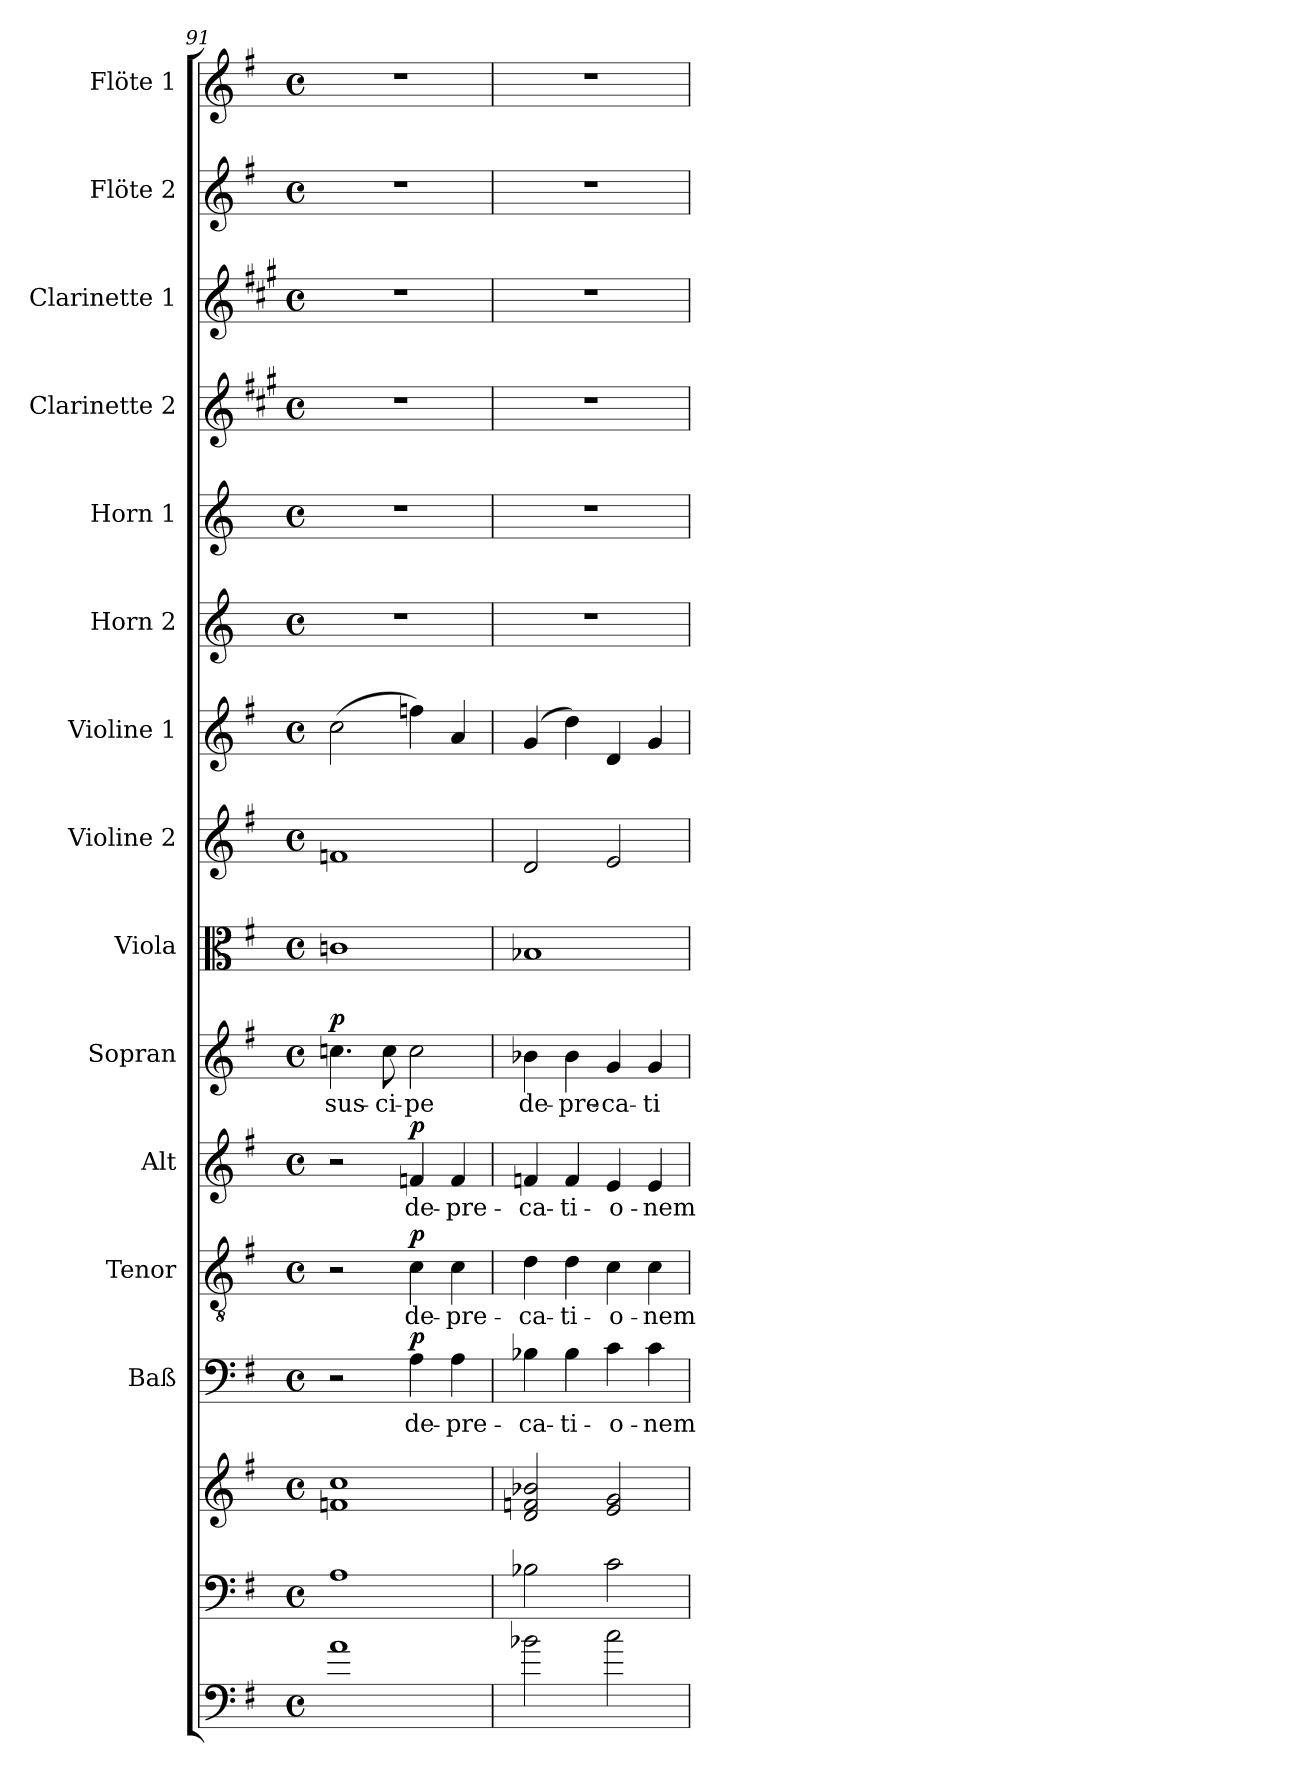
**kern	**kern	**kern	**kern	**text	**dynam	**kern	**text	**dynam	**kern	**text	**dynam	**kern	**text	**dynam	**kern	**kern	**kern	**kern	**kern	**kern	**kern	**kern	**kern
*part15	*part14	*part14	*part13	*part13	*part13	*part12	*part12	*part12	*part11	*part11	*part11	*part10	*part10	*part10	*part9	*part8	*part7	*part6	*part5	*part4	*part3	*part2	*part1
*staff16	*staff15	*staff14	*staff13	*staff13	*staff13	*staff12	*staff12	*staff12	*staff11	*staff11	*staff11	*staff10	*staff10	*staff10	*staff9	*staff8	*staff7	*staff6	*staff5	*staff4	*staff3	*staff2	*staff1
*	*	*	*I"Baß	*	*	*I"Tenor	*	*	*I"Alt	*	*	*I"Sopran	*	*	*I"Viola	*I"Violine 2	*I"Violine 1	*I"Horn 2	*I"Horn 1	*I"Clarinette 2	*I"Clarinette 1	*I"Flöte 2	*I"Flöte 1
*	*	*	*I'Baß	*	*	*I'Ten	*	*	*I'Alt	*	*	*I'Sop	*	*	*I'Vla.	*I'Vln. 2	*I'Vln. 1	*I'Hrn. 2	*I'Hrn. 1	*I'Cl. 2	*I'Cl. 1	*I'Fl. 2	*I'Fl. 1
!!LO:PB:g=z
*clefF4	*clefF4	*clefG2	*clefF4	*	*	*clefGv2	*	*	*clefG2	*	*	*clefG2	*	*	*clefC3	*clefG2	*clefG2	*clefG2	*clefG2	*clefG2	*clefG2	*clefG2	*clefG2
*ITrd7c12	*	*	*	*	*	*	*	*	*	*	*	*	*	*	*	*	*	*ITrd3c5	*ITrd3c5	*ITrd1c2	*ITrd1c2	*	*
*k[f#]	*k[f#]	*k[f#]	*k[f#]	*	*	*k[f#]	*	*	*k[f#]	*	*	*k[f#]	*	*	*k[f#]	*k[f#]	*k[f#]	*k[f#]	*k[f#]	*k[f#]	*k[f#]	*k[f#]	*k[f#]
*G:	*G:	*G:	*G:	*	*	*G:	*	*	*G:	*	*	*G:	*	*	*G:	*G:	*G:	*G:	*G:	*G:	*G:	*G:	*G:
*M4/4	*M4/4	*M4/4	*M4/4	*	*	*M4/4	*	*	*M4/4	*	*	*M4/4	*	*	*M4/4	*M4/4	*M4/4	*M4/4	*M4/4	*M4/4	*M4/4	*M4/4	*M4/4
*met(c)	*met(c)	*met(c)	*met(c)	*	*	*met(c)	*	*	*met(c)	*	*	*met(c)	*	*	*met(c)	*met(c)	*met(c)	*met(c)	*met(c)	*met(c)	*met(c)	*met(c)	*met(c)
=91	=91	=91	=91	=91	=91	=91	=91	=91	=91	=91	=91	=91	=91	=91	=91	=91	=91	=91	=91	=91	=91	=91	=91
!	!	!	!	!	!	!	!	!	!	!	!	!	!LO:LY:b	!LO:DY:a	!	!	!	!	!	!	!	!	!
1A	1A	1fn 1cc	2r	.	.	2r	.	.	2r	.	.	4.ccn\	sus-	p	1cn	1fn	(>2cc\	1r	1r	1r	1r	1r	1r
!	!	!	!	!	!	!	!	!	!	!	!	!	!LO:LY:b	!	!	!	!	!	!	!	!	!	!
.	.	.	.	.	.	.	.	.	.	.	.	8cc\	-ci-	.	.	.	.	.	.	.	.	.	.
!	!	!	!	!LO:LY:b	!LO:DY:a	!	!LO:LY:b	!LO:DY:a	!	!LO:LY:b	!LO:DY:a	!	!LO:LY:b	!	!	!	!	!	!	!	!	!	!
.	.	.	4A\	de-	p	4c\	de-	p	4fn/	de-	p	2cc\	-pe	.	.	.	4ffn\)	.	.	.	.	.	.
!	!	!	!	!LO:LY:b	!	!	!LO:LY:b	!	!	!LO:LY:b	!	!	!	!	!	!	!	!	!	!	!	!	!
.	.	.	4A\	-pre-	.	4c\	-pre-	.	4f/	-pre-	.	.	.	.	.	.	4a/	.	.	.	.	.	.
=92	=92	=92	=92	=92	=92	=92	=92	=92	=92	=92	=92	=92	=92	=92	=92	=92	=92	=92	=92	=92	=92	=92	=92
!	!	!	!	!LO:LY:b	!	!	!LO:LY:b	!	!	!LO:LY:b	!	!	!LO:LY:b	!	!	!	!	!	!	!	!	!	!
2B-X\	2B-X\	2d/ 2fn/ 2b-X/	4B-X\	-ca-	.	4d\	-ca-	.	4fn/	-ca-	.	4b-X\	de-	.	1B-X	2d/	(4g/	1r	1r	1r	1r	1r	1r
!	!	!	!	!LO:LY:b	!	!	!LO:LY:b	!	!	!LO:LY:b	!	!	!LO:LY:b	!	!	!	!	!	!	!	!	!	!
.	.	.	4B-\	-ti-	.	4d\	-ti-	.	4f/	-ti-	.	4b-\	-pre-	.	.	.	4dd\)	.	.	.	.	.	.
!	!	!	!	!LO:LY:b	!	!	!LO:LY:b	!	!	!LO:LY:b	!	!	!LO:LY:b	!	!	!	!	!	!	!	!	!	!
2c\	2c\	2e/ 2g/	4c\	-o-	.	4c\	-o-	.	4e/	-o-	.	4g/	-ca-	.	.	2e/	4d/	.	.	.	.	.	.
!	!	!	!	!LO:LY:b	!	!	!LO:LY:b	!	!	!LO:LY:b	!	!	!LO:LY:b	!	!	!	!	!	!	!	!	!	!
.	.	.	4c\	-nem	.	4c\	-nem	.	4e/	-nem	.	4g/	-ti-	.	.	.	4g/	.	.	.	.	.	.
=	=	=	=	=	=	=	=	=	=	=	=	=	=	=	=	=	=	=	=	=	=	=	=
*-	*-	*-	*-	*-	*-	*-	*-	*-	*-	*-	*-	*-	*-	*-	*-	*-	*-	*-	*-	*-	*-	*-	*-
